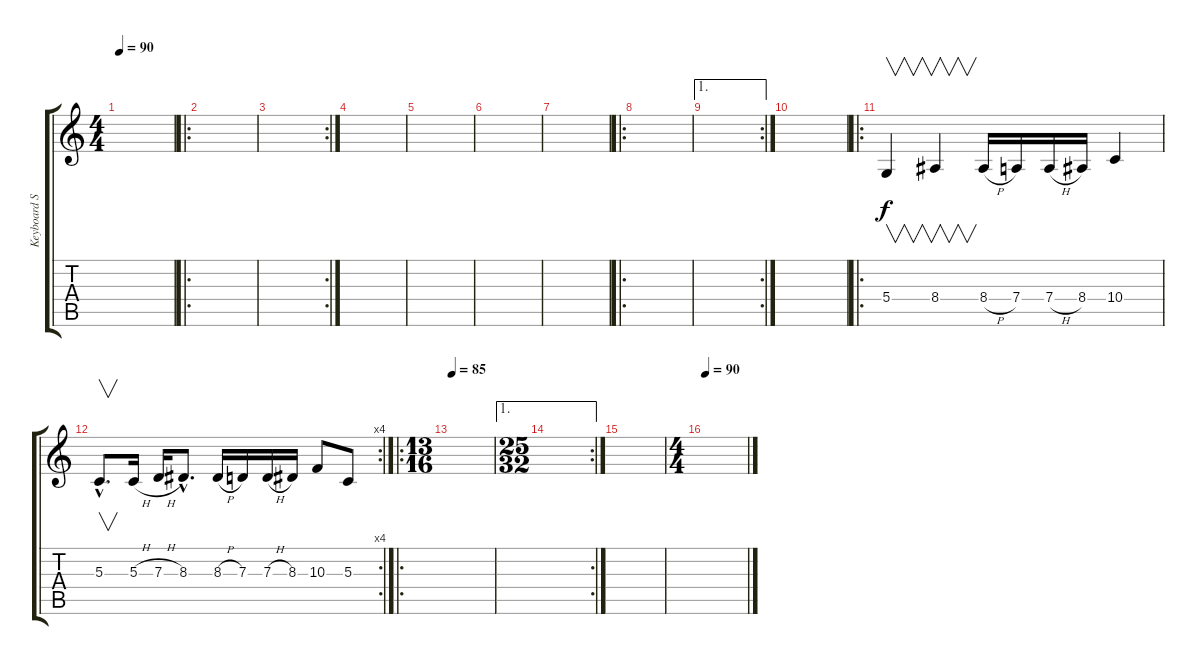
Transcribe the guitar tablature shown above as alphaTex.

\track ("Keyboard Strings" "Keyboard S") {instrument stringensemble1}
\staff {score tabs}
\tuning (E4 B3 G3 D3 A2 E2) {hide}
\ts (4 4)
\tempo 90
\clef g2
\ks c
|
\ro
|
\rc 2
|
|
|
|
|
\ro
|
\ae 1
\rc 2
|
|
\ro
5.4.4{v} 8.4.4{v} 8.4{h}.16 7.4.16 7.4{h}.16 8.4.16 10.4.4 |
\rc 4
5.3{hac}.8{v d} 5.3{h}.16 7.3{h}.16 8.3{hac}.8{d} 8.3{h}.16 7.3.16 7.3{h}.16 8.3.16 10.3.8 5.3.8 |
\ro
\ts (13 16)
\tempo 85
|
\ae 1
\rc 2
\ts (25 32)
|
|
\ts (4 4)
\tempo 90
